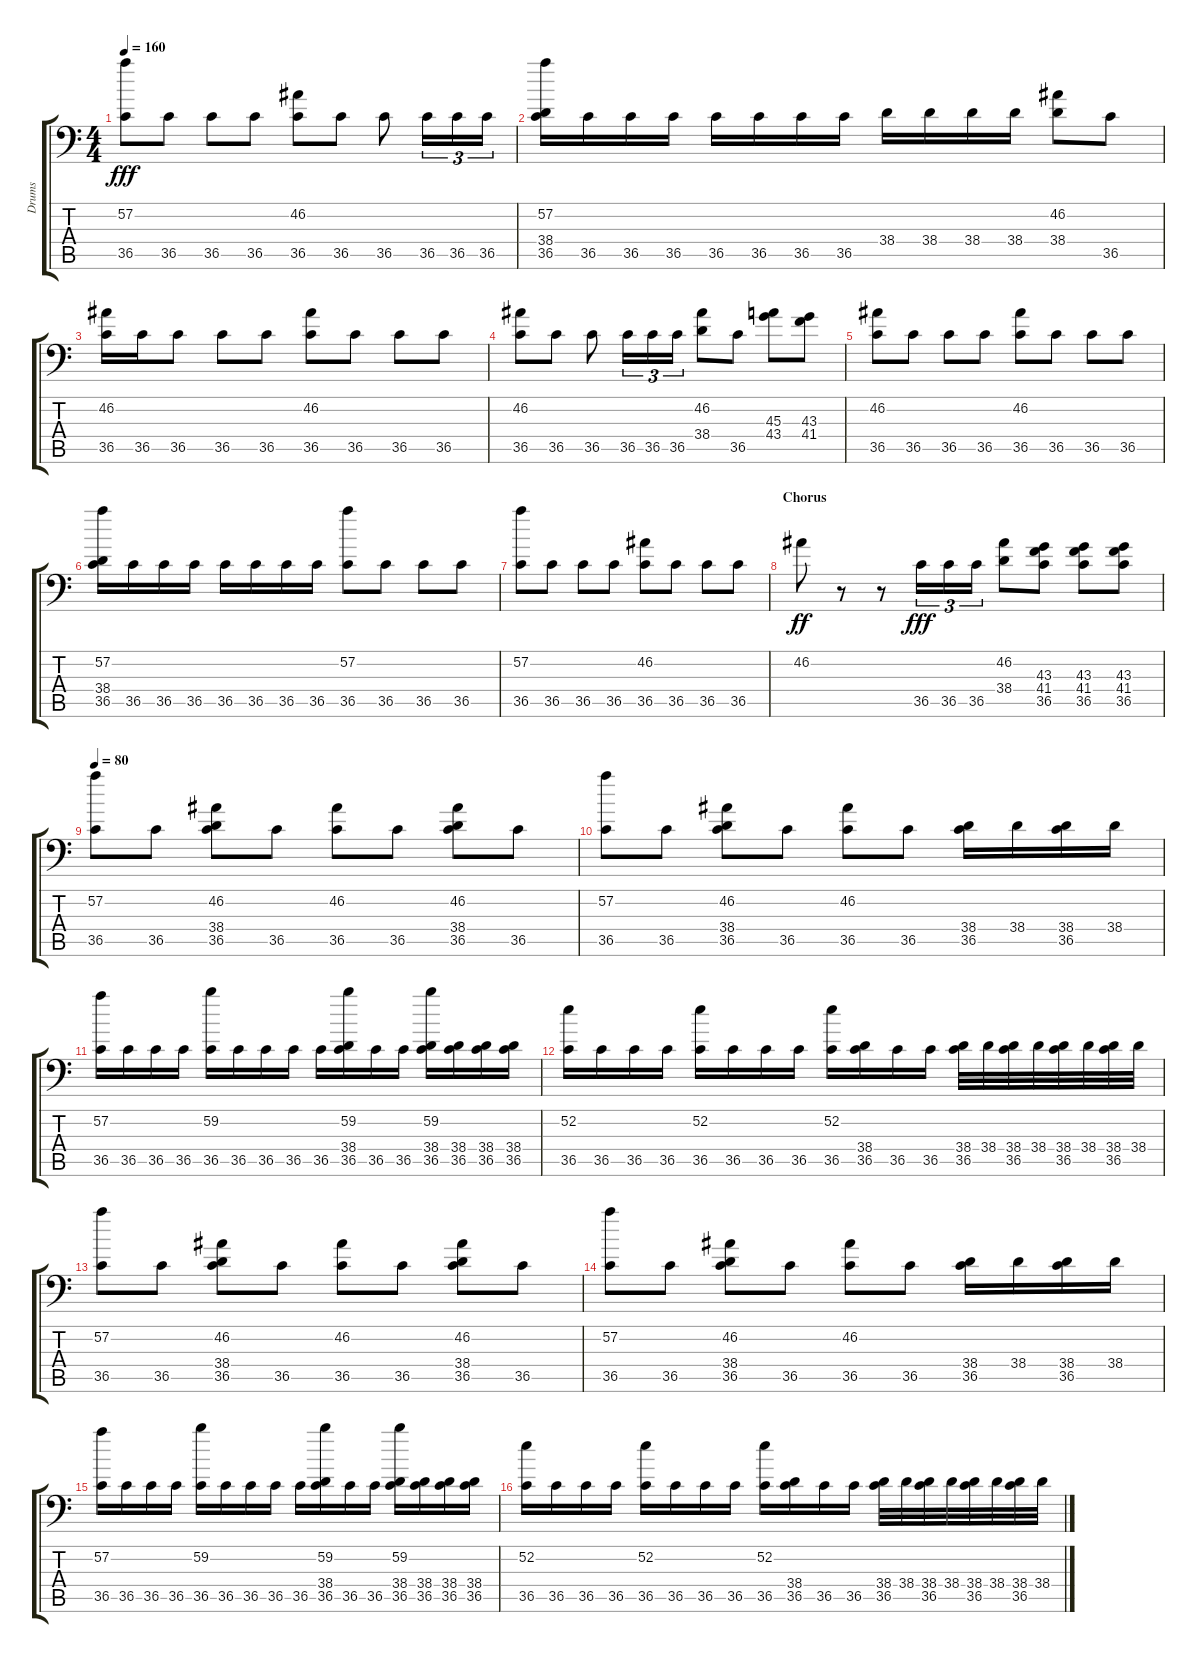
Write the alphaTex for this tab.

\track ("Drums" "Drums") {instrument acousticgrandpiano}
\staff {score tabs}
\tuning (C-1 C-1 C-1 C-1 C-1 C-1) {hide}
\ts (4 4)
\tempo 160
\clef f4
\ks c
(57.2 36.5).8{dy fff} 36.5.8 36.5.8 36.5.8 (46.2 36.5).8 36.5.8 36.5.8 36.5.16{tu (3 2)} 36.5.16{tu (3 2)} 36.5.16{tu (3 2)} |
(57.2 38.4 36.5).16 36.5.16 36.5.16 36.5.16 36.5.16 36.5.16 36.5.16 36.5.16 38.4.16 38.4.16 38.4.16 38.4.16 (46.2 38.4).8 36.5.8 |
(46.2 36.5).16 36.5.16 36.5.8 36.5.8 36.5.8 (46.2 36.5).8 36.5.8 36.5.8 36.5.8 |
(46.2 36.5).8 36.5.8 36.5.8 36.5.16{tu (3 2)} 36.5.16{tu (3 2)} 36.5.16{tu (3 2)} (46.2 38.4).8 36.5.8 (45.3 43.4).8 (43.3 41.4).8 |
(46.2 36.5).8 36.5.8 36.5.8 36.5.8 (46.2 36.5).8 36.5.8 36.5.8 36.5.8 |
(57.2 38.4 36.5).16 36.5.16 36.5.16 36.5.16 36.5.16 36.5.16 36.5.16 36.5.16 (57.2 36.5).8 36.5.8 36.5.8 36.5.8 |
(57.2 36.5).8 36.5.8 36.5.8 36.5.8 (46.2 36.5).8 36.5.8 36.5.8 36.5.8 |
\section ("" "Chorus")
46.2.8{dy ff} r.8 r.8 36.5.16{tu (3 2) dy fff} 36.5.16{tu (3 2)} 36.5.16{tu (3 2)} (46.2 38.4).8 (43.3 41.4 36.5).8 (43.3 41.4 36.5).8 (43.3 41.4 36.5).8 |
\tempo 80
(57.2 36.5).8 36.5.8 (46.2 38.4 36.5).8 36.5.8 (46.2 36.5).8 36.5.8 (46.2 38.4 36.5).8 36.5.8 |
(57.2 36.5).8 36.5.8 (46.2 38.4 36.5).8 36.5.8 (46.2 36.5).8 36.5.8 (38.4 36.5).16 38.4.16 (38.4 36.5).16 38.4.16 |
(57.2 36.5).16 36.5.16 36.5.16 36.5.16 (59.2 36.5).16 36.5.16 36.5.16 36.5.16 36.5.16 (59.2 38.4 36.5).16 36.5.16 36.5.16 (59.2 38.4 36.5).16 (38.4 36.5).16 (38.4 36.5).16 (38.4 36.5).16 |
(52.2 36.5).16 36.5.16 36.5.16 36.5.16 (52.2 36.5).16 36.5.16 36.5.16 36.5.16 (52.2 36.5).16 (38.4 36.5).16 36.5.16 36.5.16 (38.4 36.5).32 38.4.32 (38.4 36.5).32 38.4.32 (38.4 36.5).32 38.4.32 (38.4 36.5).32 38.4.32 |
(57.2 36.5).8 36.5.8 (46.2 38.4 36.5).8 36.5.8 (46.2 36.5).8 36.5.8 (46.2 38.4 36.5).8 36.5.8 |
(57.2 36.5).8 36.5.8 (46.2 38.4 36.5).8 36.5.8 (46.2 36.5).8 36.5.8 (38.4 36.5).16 38.4.16 (38.4 36.5).16 38.4.16 |
(57.2 36.5).16 36.5.16 36.5.16 36.5.16 (59.2 36.5).16 36.5.16 36.5.16 36.5.16 36.5.16 (59.2 38.4 36.5).16 36.5.16 36.5.16 (59.2 38.4 36.5).16 (38.4 36.5).16 (38.4 36.5).16 (38.4 36.5).16 |
(52.2 36.5).16 36.5.16 36.5.16 36.5.16 (52.2 36.5).16 36.5.16 36.5.16 36.5.16 (52.2 36.5).16 (38.4 36.5).16 36.5.16 36.5.16 (38.4 36.5).32 38.4.32 (38.4 36.5).32 38.4.32 (38.4 36.5).32 38.4.32 (38.4 36.5).32 38.4.32
